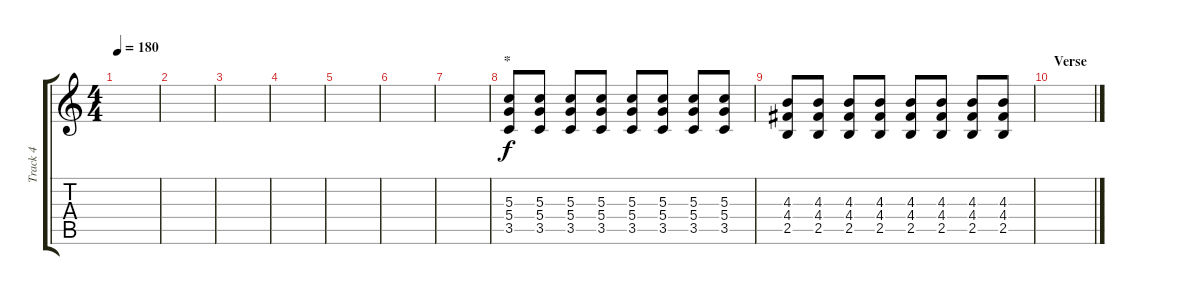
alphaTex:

\track ("Track 4" "Track 4") {instrument electricguitarjazz}
\staff {score tabs}
\tuning (E4 B3 G3 D3 A2 E2) {hide}
\ts (4 4)
\tempo 180
\clef g2
\ks c
|
|
|
|
|
|
|
\section ("" "*")
(5.3 5.4 3.5).8 (5.3 5.4 3.5).8 (5.3 5.4 3.5).8 (5.3 5.4 3.5).8 (5.3 5.4 3.5).8 (5.3 5.4 3.5).8 (5.3 5.4 3.5).8 (5.3 5.4 3.5).8 |
(4.3 4.4 2.5).8 (4.3 4.4 2.5).8 (4.3 4.4 2.5).8 (4.3 4.4 2.5).8 (4.3 4.4 2.5).8 (4.3 4.4 2.5).8 (4.3 4.4 2.5).8 (4.3 4.4 2.5).8 |
\section ("" "Verse")
